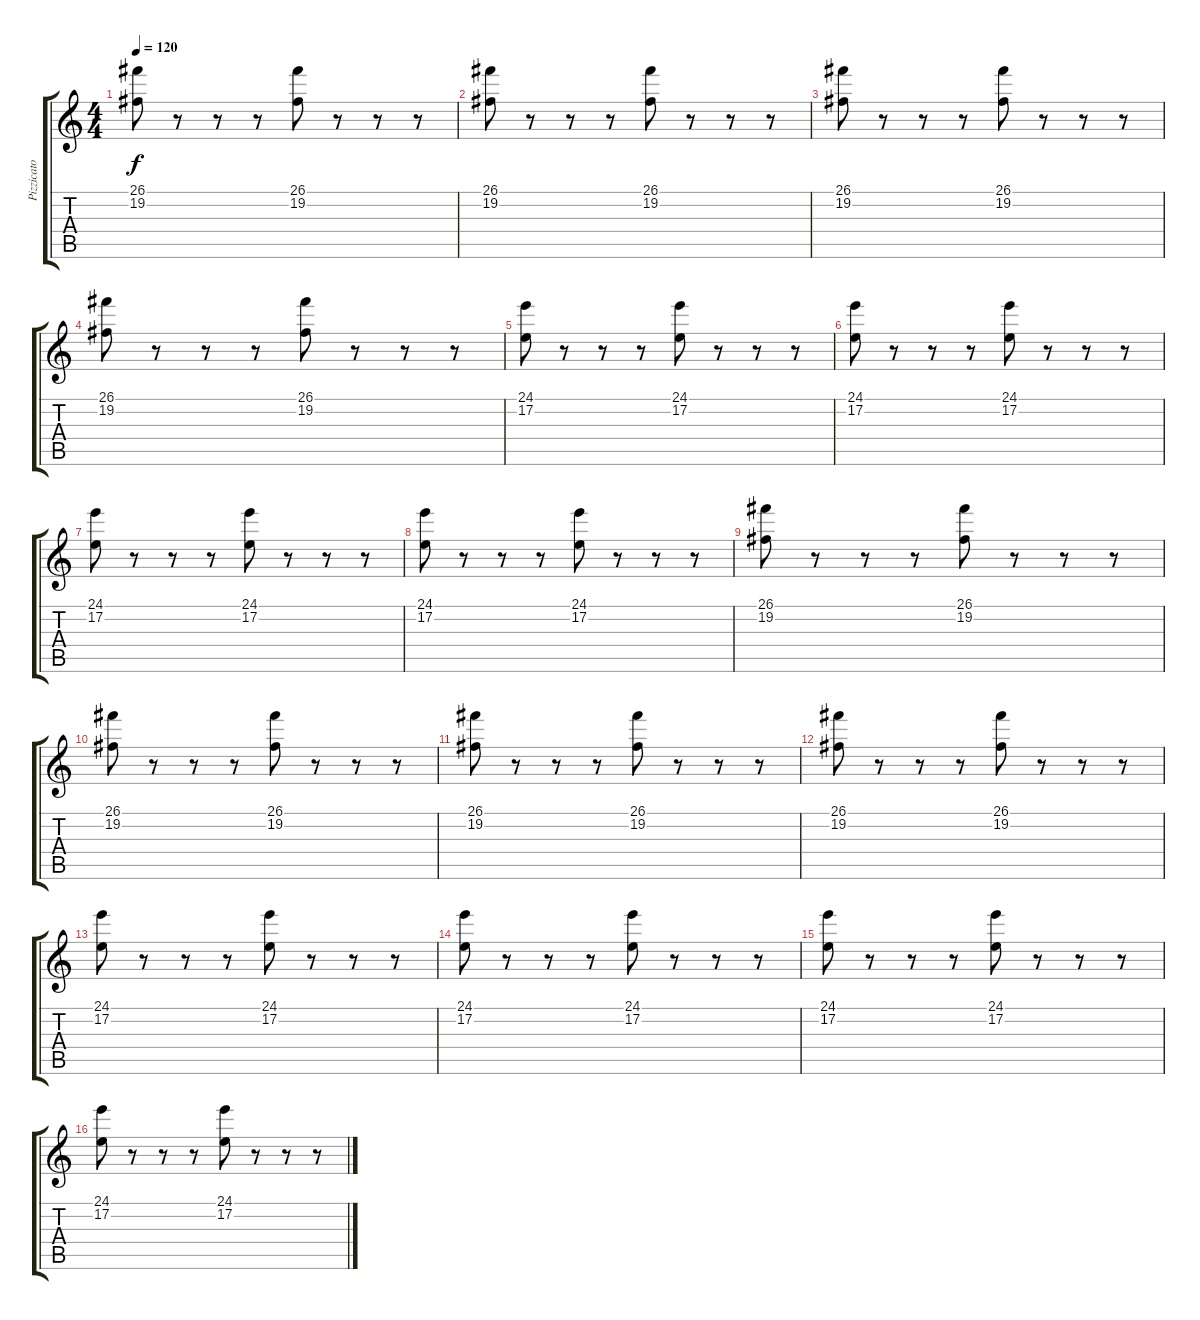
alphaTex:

\track ("Pizzicato" "Pizzicato") {instrument vibraphone}
\staff {score tabs}
\tuning (E4 B3 G3 D3 A2 E2) {hide}
\ts (4 4)
\tempo 120
\clef g2
\ks c
(26.1 19.2).8{dy f instrument vibraphone} r.8 r.8 r.8 (26.1 19.2).8 r.8 r.8 r.8 |
(26.1 19.2).8 r.8 r.8 r.8 (26.1 19.2).8 r.8 r.8 r.8 |
(26.1 19.2).8 r.8 r.8 r.8 (26.1 19.2).8 r.8 r.8 r.8 |
(26.1 19.2).8 r.8 r.8 r.8 (26.1 19.2).8 r.8 r.8 r.8 |
(24.1 17.2).8 r.8 r.8 r.8 (24.1 17.2).8 r.8 r.8 r.8 |
(24.1 17.2).8 r.8 r.8 r.8 (24.1 17.2).8 r.8 r.8 r.8 |
(24.1 17.2).8 r.8 r.8 r.8 (24.1 17.2).8 r.8 r.8 r.8 |
(24.1 17.2).8 r.8 r.8 r.8 (24.1 17.2).8 r.8 r.8 r.8 |
(26.1 19.2).8 r.8 r.8 r.8 (26.1 19.2).8 r.8 r.8 r.8 |
(26.1 19.2).8 r.8 r.8 r.8 (26.1 19.2).8 r.8 r.8 r.8 |
(26.1 19.2).8 r.8 r.8 r.8 (26.1 19.2).8 r.8 r.8 r.8 |
(26.1 19.2).8 r.8 r.8 r.8 (26.1 19.2).8 r.8 r.8 r.8 |
(24.1 17.2).8 r.8 r.8 r.8 (24.1 17.2).8 r.8 r.8 r.8 |
(24.1 17.2).8 r.8 r.8 r.8 (24.1 17.2).8 r.8 r.8 r.8 |
(24.1 17.2).8 r.8 r.8 r.8 (24.1 17.2).8 r.8 r.8 r.8 |
(24.1 17.2).8 r.8 r.8 r.8 (24.1 17.2).8 r.8 r.8 r.8
